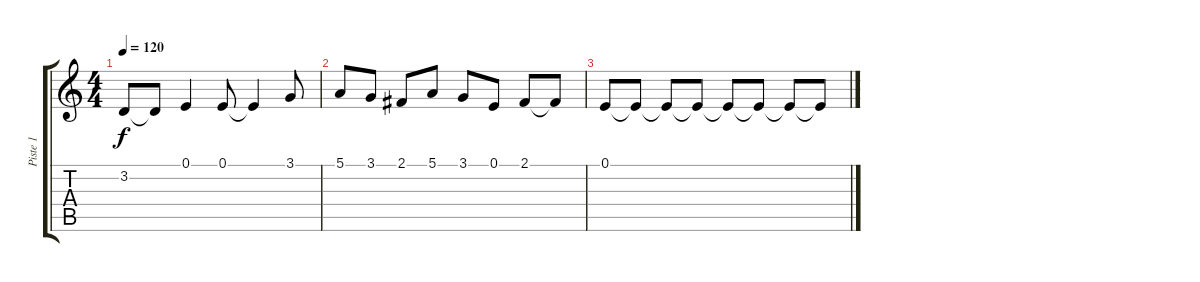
\track ("Piste 1" "Piste 1") {instrument panflute}
\staff {score tabs}
\tuning (E4 B3 G3 D3 A2 E2) {hide}
\ts (4 4)
\tempo 120
\clef g2
\ks c
3.2.8{dy f} 3.2{t}.8 0.1.4 0.1.8 0.1{t}.4 3.1.8 |
5.1.8 3.1.8 2.1.8 5.1.8 3.1.8 0.1.8 2.1.8 2.1{t}.8 |
0.1.8 0.1{t}.8 0.1{t}.8 0.1{t}.8 0.1{t}.8 0.1{t}.8 0.1{t}.8 0.1{t}.8
